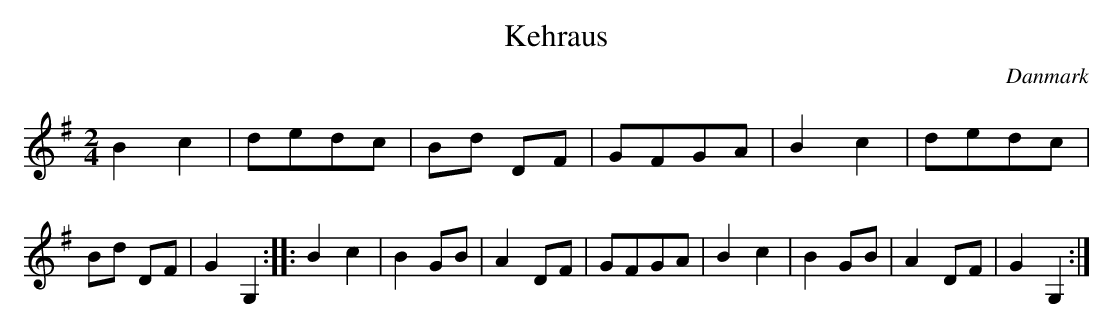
X:1
T: Kehraus
O:Danmark
M: 2/4
L: 1/8
K: G
B2 c2|dedc|Bd DF|GFGA|B2 c2|dedc|Bd DF|G2 G,2:|\
|:B2 c2|B2 GB|A2 DF|GFGA|B2 c2|B2 GB|A2 DF|G2 G,2:|
